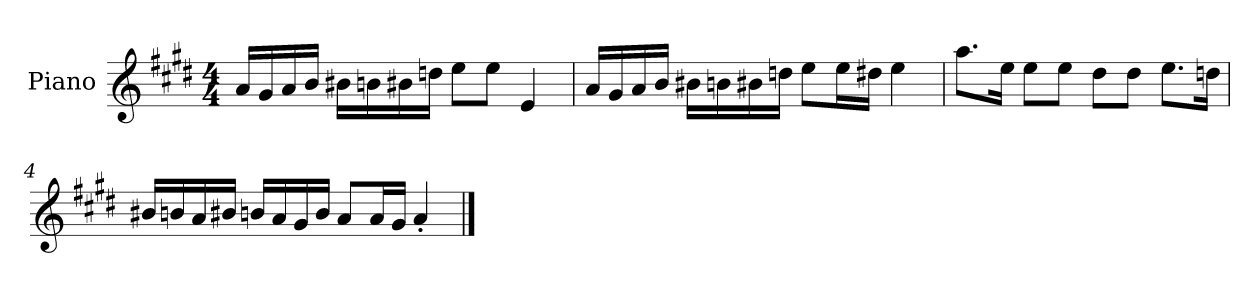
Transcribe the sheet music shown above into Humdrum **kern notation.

**kern
*part1
*staff1
*I"Piano
*I'P-no
*clefG2
*k[f#c#g#d#]
*M4/4
*MM90
=1
16a/LL
16g#/
16a/
16b/JJ
16b#X\LL
16bn\
16b#X\
16ddn\JJ
8ee\L
8ee\J
4e/
=2
16a/LL
16g#/
16a/
16b/JJ
16b#X\LL
16bn\
16b#X\
16ddn\JJ
8ee\L
16ee\L
16dd#X\JJ
4ee\
=3
8.aa\L
16ee\Jk
8ee\L
8ee\J
8dd#\L
8dd#\J
8.ee\L
16ddn\Jk
!!LO:LB:g=z
=4
16b#X/LL
16bn/
16a/
16b#X/JJ
16bn/LL
16a/
16g#/
16b/JJ
8a/L
16a/L
16g#/JJ
4a'/
==
*-
